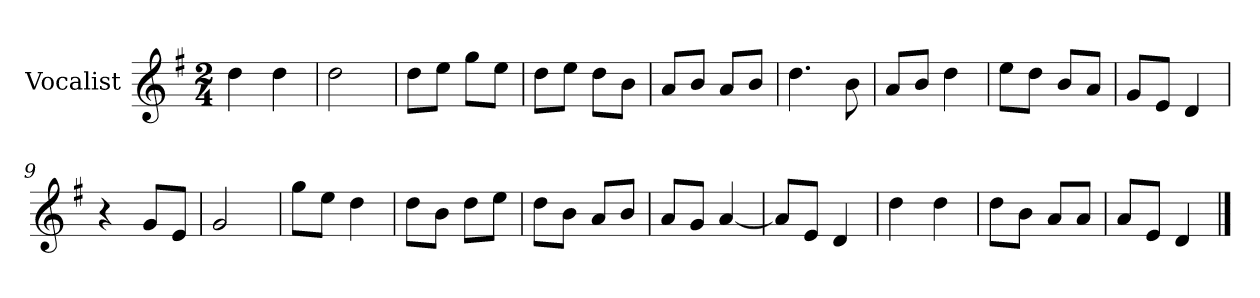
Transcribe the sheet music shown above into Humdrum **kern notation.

**kern
*part1
*staff1
*I"Vocalist
*k[f#]
*G:
*M2/4
=
4dd
4dd
=1
2dd
=2
8ddL
8eeJ
8ggL
8eeJ
=3
8ddL
8eeJ
8ddL
8bJ
=4
8aL
8bJ
8aL
8bJ
=5
4.dd
8b
=6
8aL
8bJ
4dd
=7
8eeL
8ddJ
8bL
8aJ
=8
8gL
8eJ
4d
=9
4r
8gL
8eJ
=10
2g
=11
8ggL
8eeJ
4dd
=12
8ddL
8bJ
8ddL
8eeJ
=13
8ddL
8bJ
8aL
8bJ
=14
8aL
8gJ
[4a
=15
8aL]
8eJ
4d
=16
4dd
4dd
=17
8ddL
8bJ
8aL
8aJ
=18
8aL
8eJ
4d
==
*-
